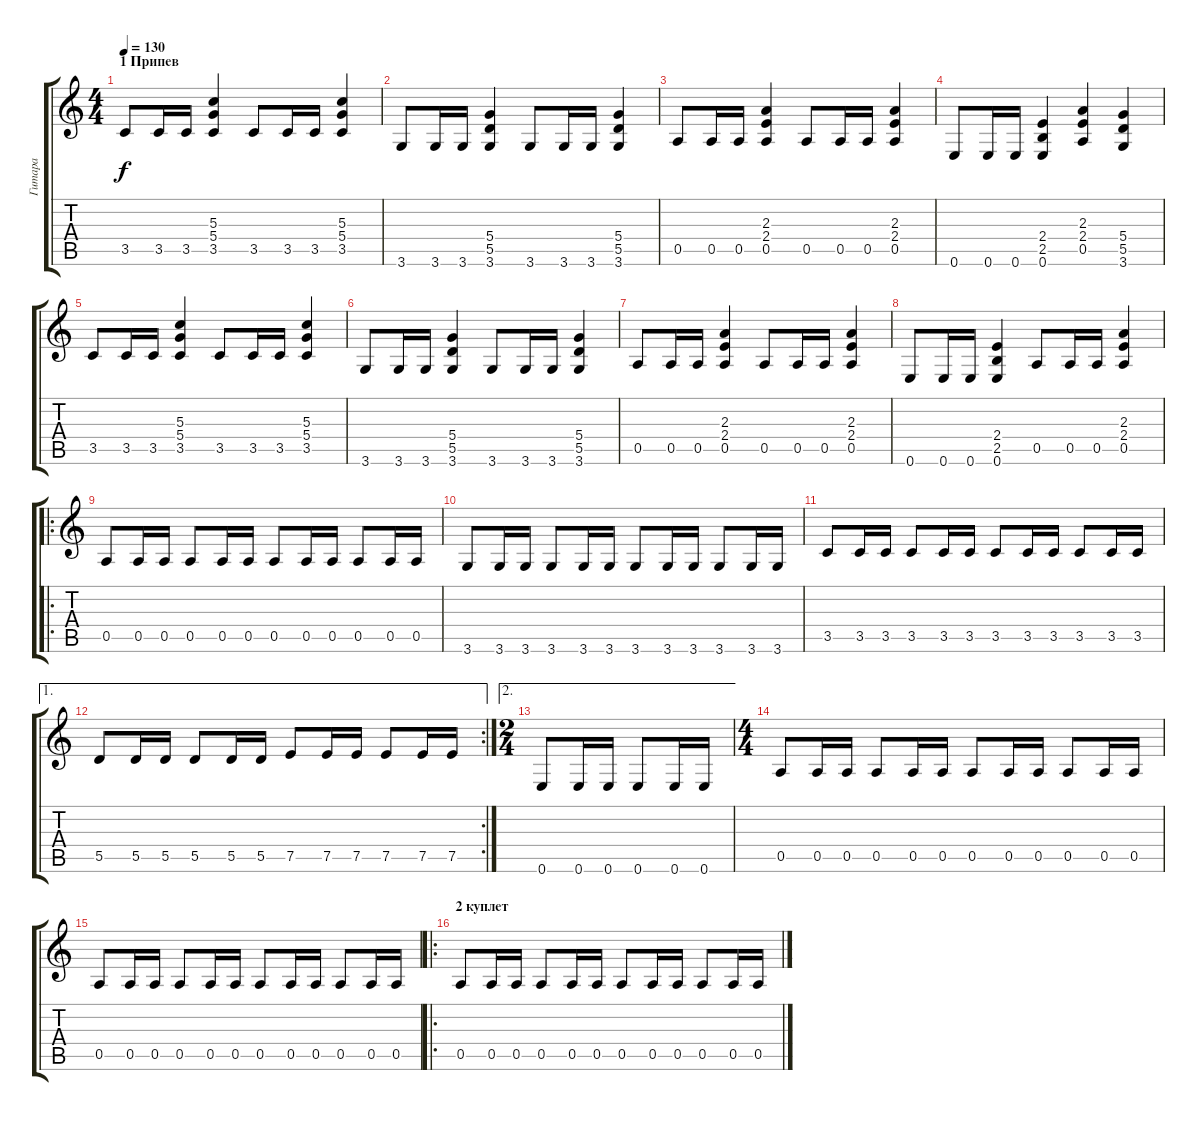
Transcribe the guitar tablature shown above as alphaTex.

\track ("Гитара" "Гитара") {instrument distortionguitar}
\staff {score tabs}
\tuning (E4 B3 G3 D3 A2 E2) {hide}
\ts (4 4)
\section ("" "1 Припев")
\tempo 130
\clef g2
\ks c
3.5.8{dy f} 3.5.16 3.5.16 (5.3 5.4 3.5).4 3.5.8 3.5.16 3.5.16 (5.3 5.4 3.5).4 |
3.6.8 3.6.16 3.6.16 (5.4 5.5 3.6).4 3.6.8 3.6.16 3.6.16 (5.4 5.5 3.6).4 |
0.5.8 0.5.16 0.5.16 (2.3 2.4 0.5).4 0.5.8 0.5.16 0.5.16 (2.3 2.4 0.5).4 |
0.6.8 0.6.16 0.6.16 (2.4 2.5 0.6).4 (2.3 2.4 0.5).4 (5.4 5.5 3.6).4 |
3.5.8 3.5.16 3.5.16 (5.3 5.4 3.5).4 3.5.8 3.5.16 3.5.16 (5.3 5.4 3.5).4 |
3.6.8 3.6.16 3.6.16 (5.4 5.5 3.6).4 3.6.8 3.6.16 3.6.16 (5.4 5.5 3.6).4 |
0.5.8 0.5.16 0.5.16 (2.3 2.4 0.5).4 0.5.8 0.5.16 0.5.16 (2.3 2.4 0.5).4 |
0.6.8 0.6.16 0.6.16 (2.4 2.5 0.6).4 0.5.8 0.5.16 0.5.16 (2.3 2.4 0.5).4 |
\ro
0.5.8 0.5.16 0.5.16 0.5.8 0.5.16 0.5.16 0.5.8 0.5.16 0.5.16 0.5.8 0.5.16 0.5.16 |
3.6.8 3.6.16 3.6.16 3.6.8 3.6.16 3.6.16 3.6.8 3.6.16 3.6.16 3.6.8 3.6.16 3.6.16 |
3.5.8 3.5.16 3.5.16 3.5.8 3.5.16 3.5.16 3.5.8 3.5.16 3.5.16 3.5.8 3.5.16 3.5.16 |
\ae 1
\rc 2
5.5.8 5.5.16 5.5.16 5.5.8 5.5.16 5.5.16 7.5.8 7.5.16 7.5.16 7.5.8 7.5.16 7.5.16 |
\ae 2
\ts (2 4)
0.6.8 0.6.16 0.6.16 0.6.8 0.6.16 0.6.16 |
\ts (4 4)
0.5.8 0.5.16 0.5.16 0.5.8 0.5.16 0.5.16 0.5.8 0.5.16 0.5.16 0.5.8 0.5.16 0.5.16 |
0.5.8 0.5.16 0.5.16 0.5.8 0.5.16 0.5.16 0.5.8 0.5.16 0.5.16 0.5.8 0.5.16 0.5.16 |
\ro
\section ("" "2 куплет")
0.5.8 0.5.16 0.5.16 0.5.8 0.5.16 0.5.16 0.5.8 0.5.16 0.5.16 0.5.8 0.5.16 0.5.16
